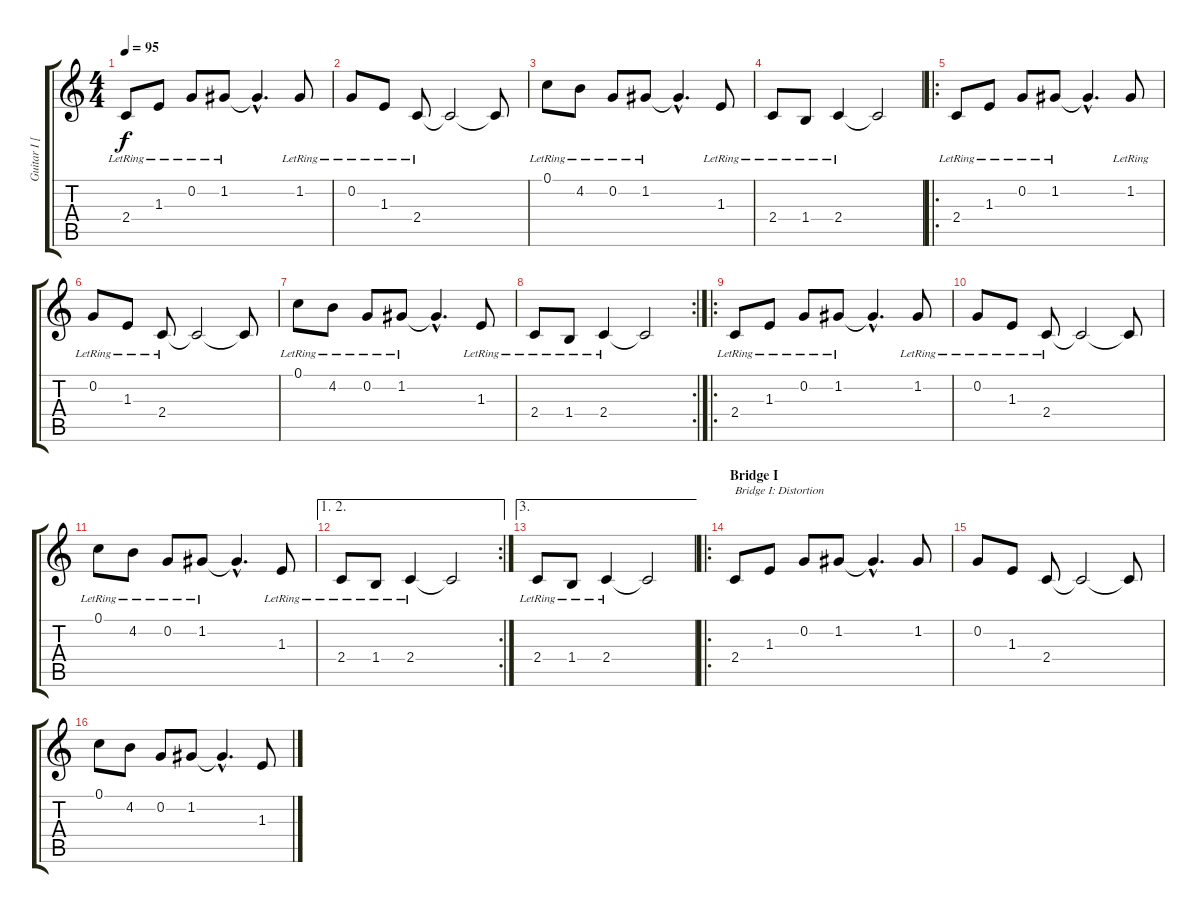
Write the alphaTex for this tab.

\track ("Guitar I [Adam Agius]" "Guitar I [") {instrument distortionguitar}
\staff {score tabs}
\tuning (C4 G3 Eb3 Bb2 F2 C2) {hide}
\ts (4 4)
\tempo 95
\clef g2
\ks c
2.4{lr}.8{dy f} 1.3{lr}.8 0.2{lr}.8 1.2{lr}.8 1.2{hac t}.4{d} 1.2{lr}.8 |
0.2{lr}.8 1.3{lr}.8 2.4{lr}.8 2.4{t}.2 2.4{t}.8 |
0.1{lr}.8 4.2{lr}.8 0.2{lr}.8 1.2{lr}.8 1.2{hac t}.4{d} 1.3{lr}.8 |
2.4{lr}.8 1.4{lr}.8 2.4{lr}.4 2.4{t}.2 |
\ro
2.4{lr}.8 1.3{lr}.8 0.2{lr}.8 1.2{lr}.8 1.2{hac t}.4{d} 1.2{lr}.8 |
0.2{lr}.8 1.3{lr}.8 2.4{lr}.8 2.4{t}.2 2.4{t}.8 |
0.1{lr}.8 4.2{lr}.8 0.2{lr}.8 1.2{lr}.8 1.2{hac t}.4{d} 1.3{lr}.8 |
\rc 2
2.4{lr}.8 1.4{lr}.8 2.4{lr}.4 2.4{t}.2 |
\ro
2.4{lr}.8 1.3{lr}.8 0.2{lr}.8 1.2{lr}.8 1.2{hac t}.4{d} 1.2{lr}.8 |
0.2{lr}.8 1.3{lr}.8 2.4{lr}.8 2.4{t}.2 2.4{t}.8 |
0.1{lr}.8 4.2{lr}.8 0.2{lr}.8 1.2{lr}.8 1.2{hac t}.4{d} 1.3{lr}.8 |
\ae (1 2)
\rc 2
2.4{lr}.8 1.4{lr}.8 2.4{lr}.4 2.4{t}.2 |
\ae 3
2.4{lr}.8 1.4{lr}.8 2.4{lr}.4 2.4{t}.2 |
\ro
\section ("" "Bridge I")
2.4.8{txt "Bridge I: Distortion" instrument distortionguitar} 1.3.8 0.2.8 1.2.8 1.2{hac t}.4{d} 1.2.8 |
0.2.8 1.3.8 2.4.8 2.4{t}.2 2.4{t}.8 |
0.1.8 4.2.8 0.2.8 1.2.8 1.2{hac t}.4{d} 1.3.8
